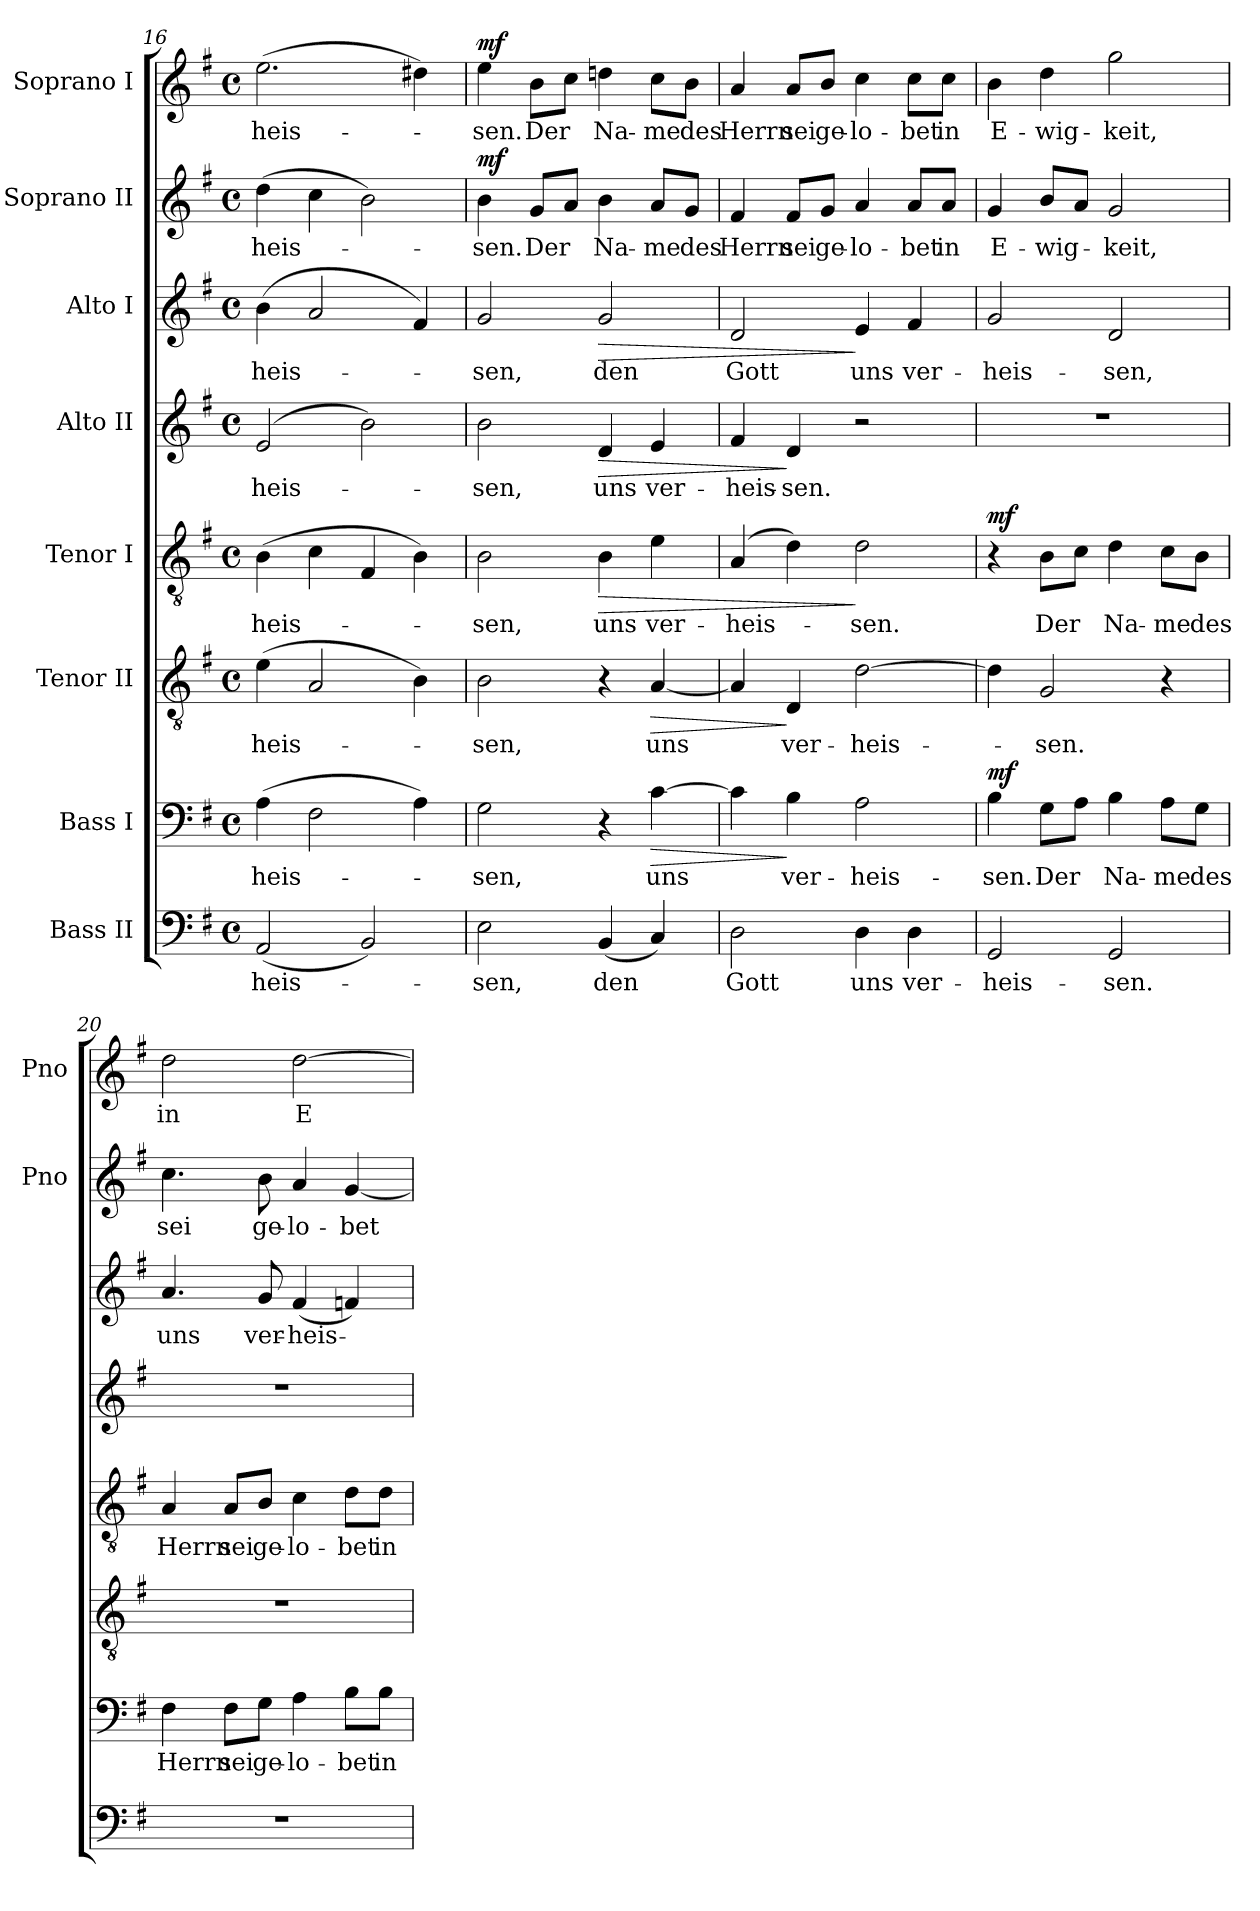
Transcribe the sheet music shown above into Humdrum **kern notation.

**kern	**text	**kern	**text	**dynam	**kern	**text	**dynam	**kern	**text	**dynam	**kern	**text	**dynam	**kern	**text	**dynam	**kern	**text	**dynam	**kern	**text	**dynam
*part8	*part8	*part7	*part7	*part7	*part6	*part6	*part6	*part5	*part5	*part5	*part4	*part4	*part4	*part3	*part3	*part3	*part2	*part2	*part2	*part1	*part1	*part1
*staff8	*staff8	*staff7	*staff7	*staff7	*staff6	*staff6	*staff6	*staff5	*staff5	*staff5	*staff4	*staff4	*staff4	*staff3	*staff3	*staff3	*staff2	*staff2	*staff2	*staff1	*staff1	*staff1
*I"Bass II	*	*I"Bass I	*	*	*I"Tenor II	*	*	*I"Tenor I	*	*	*I"Alto II	*	*	*I"Alto I	*	*	*I"Soprano II	*	*	*I"Soprano I	*	*
*	*	*	*	*	*	*	*	*	*	*	*	*	*	*	*	*	*I'Pno	*	*	*I'Pno	*	*
*clefF4	*	*clefF4	*	*	*clefGv2	*	*	*clefGv2	*	*	*clefG2	*	*	*clefG2	*	*	*clefG2	*	*	*clefG2	*	*
*k[f#]	*	*k[f#]	*	*	*k[f#]	*	*	*k[f#]	*	*	*k[f#]	*	*	*k[f#]	*	*	*k[f#]	*	*	*k[f#]	*	*
*e:	*	*e:	*	*	*e:	*	*	*e:	*	*	*e:	*	*	*e:	*	*	*e:	*	*	*e:	*	*
*M4/4	*	*M4/4	*	*	*M4/4	*	*	*M4/4	*	*	*M4/4	*	*	*M4/4	*	*	*M4/4	*	*	*M4/4	*	*
*met(c)	*	*met(c)	*	*	*met(c)	*	*	*met(c)	*	*	*met(c)	*	*	*met(c)	*	*	*met(c)	*	*	*met(c)	*	*
=16	=16	=16	=16	=16	=16	=16	=16	=16	=16	=16	=16	=16	=16	=16	=16	=16	=16	=16	=16	=16	=16	=16
!	!LO:LY:b	!	!LO:LY:b	!	!	!LO:LY:b	!	!	!LO:LY:b	!	!	!LO:LY:b	!	!	!LO:LY:b	!	!	!LO:LY:b	!	!	!LO:LY:b	!
(<2AA/	-heis-	(>4A\	-heis-	.	(>4e\	-heis-	.	(>4B\	-heis-	.	(>2e/	-heis-	.	(>4b\	-heis-	.	(>4dd\	-heis-	.	(>2.ee\	-heis-	.
.	.	2F#\	.	.	2A/	.	.	4c\	.	.	.	.	.	2a/	.	.	4cc\	.	.	.	.	.
2BB/)	.	.	.	.	.	.	.	4F#/	.	.	2b\)	.	.	.	.	.	2b\)	.	.	.	.	.
.	.	4A\)	.	.	4B\)	.	.	4B\)	.	.	.	.	.	4f#/)	.	.	.	.	.	4dd#X\)	.	.
!!LO:PB:g=z
=17	=17	=17	=17	=17	=17	=17	=17	=17	=17	=17	=17	=17	=17	=17	=17	=17	=17	=17	=17	=17	=17	=17
!	!LO:LY:b	!	!LO:LY:b	!	!	!LO:LY:b	!	!	!LO:LY:b	!	!	!LO:LY:b	!	!	!LO:LY:b	!	!	!LO:LY:b	!LO:DY:b	!	!LO:LY:b	!LO:DY:b
2E\	-sen,	2G\	-sen,	.	2B\	-sen,	.	2B\	-sen,	.	2b\	-sen,	.	2g/	-sen,	.	4b\	-sen.	mf	4ee\	-sen.	mf
!	!	!	!	!	!	!	!	!	!	!	!	!	!	!	!	!	!	!LO:LY:b	!	!	!LO:LY:b	!
.	.	.	.	.	.	.	.	.	.	.	.	.	.	.	.	.	8g/L	Der	.	8b\L	Der	.
.	.	.	.	.	.	.	.	.	.	.	.	.	.	.	.	.	8a/J	.	.	8cc\J	.	.
!	!LO:LY:b	!	!	!	!	!	!	!	!LO:LY:b	!LO:HP:b	!	!LO:LY:b	!LO:HP:b	!	!LO:LY:b	!LO:HP:b	!	!LO:LY:b	!	!	!LO:LY:b	!
(<4BB/	den	4r	.	.	4r	.	.	4B\	uns	>	4d/	uns	>	2g/	den	>	4b\	Na-	.	4ddn\	Na-	.
!	!	!	!LO:LY:b	!LO:HP:b	!	!LO:LY:b	!LO:HP:b	!	!LO:LY:b	!	!	!LO:LY:b	!	!	!	!	!	!LO:LY:b	!	!	!LO:LY:b	!
4C/)	.	[4c\	uns	>	[4A/	uns	>	4e\	ver-	.	4e/	ver-	.	.	.	.	8a/L	-me	.	8cc\L	-me	.
!	!	!	!	!	!	!	!	!	!	!	!	!	!	!	!	!	!	!LO:LY:b	!	!	!LO:LY:b	!
.	.	.	.	.	.	.	.	.	.	.	.	.	.	.	.	.	8g/J	des	.	8b\J	des	.
=18	=18	=18	=18	=18	=18	=18	=18	=18	=18	=18	=18	=18	=18	=18	=18	=18	=18	=18	=18	=18	=18	=18
!	!LO:LY:b	!	!	!	!	!	!	!	!LO:LY:b	!	!	!LO:LY:b	!	!	!LO:LY:b	!	!	!LO:LY:b	!	!	!LO:LY:b	!
2D\	Gott	4c\]	.	.	4A/]	.	.	(>4A/	-heis-	.	4f#/	-heis-	.	2d/	Gott	.	4f#/	Herrn	.	4a/	Herrn	.
!	!	!	!LO:LY:b	!	!	!LO:LY:b	!	!	!	!	!	!LO:LY:b	!	!	!	!	!	!LO:LY:b	!	!	!LO:LY:b	!
.	.	4B\	ver-	]	4D/	ver-	]	4d\)	.	.	4d/	-sen.	]	.	.	.	8f#/L	sei	.	8a/L	sei	.
!	!	!	!	!	!	!	!	!	!	!	!	!	!	!	!	!	!	!LO:LY:b	!	!	!LO:LY:b	!
.	.	.	.	.	.	.	.	.	.	.	.	.	.	.	.	.	8g/J	ge-	.	8b/J	ge-	.
!	!LO:LY:b	!	!LO:LY:b	!	!	!LO:LY:b	!	!	!LO:LY:b	!	!	!	!	!	!LO:LY:b	!	!	!LO:LY:b	!	!	!LO:LY:b	!
4D\	uns	2A\	-heis-	.	[2d\	-heis-	.	2d\	-sen.	]	2r	.	.	4e/	uns	]	4a/	-lo-	.	4cc\	-lo-	.
!	!LO:LY:b	!	!	!	!	!	!	!	!	!	!	!	!	!	!LO:LY:b	!	!	!LO:LY:b	!	!	!LO:LY:b	!
4D\	ver-	.	.	.	.	.	.	.	.	.	.	.	.	4f#/	ver-	.	8a/L	-bet	.	8cc\L	-bet	.
!	!	!	!	!	!	!	!	!	!	!	!	!	!	!	!	!	!	!LO:LY:b	!	!	!LO:LY:b	!
.	.	.	.	.	.	.	.	.	.	.	.	.	.	.	.	.	8a/J	in	.	8cc\J	in	.
=19	=19	=19	=19	=19	=19	=19	=19	=19	=19	=19	=19	=19	=19	=19	=19	=19	=19	=19	=19	=19	=19	=19
!	!LO:LY:b	!	!LO:LY:b	!LO:DY:b	!	!	!	!	!	!LO:DY:b	!	!	!	!	!LO:LY:b	!	!	!LO:LY:b	!	!	!LO:LY:b	!
2GG/	-heis-	4B\	-sen.	mf	4d\]	.	.	4r	.	mf	1r	.	.	2g/	-heis-	.	4g/	E-	.	4b\	E-	.
!	!	!	!LO:LY:b	!	!	!LO:LY:b	!	!	!LO:LY:b	!	!	!	!	!	!	!	!	!LO:LY:b	!	!	!LO:LY:b	!
.	.	8G\L	Der	.	2G/	-sen.	.	8B\L	Der	.	.	.	.	.	.	.	8b/L	-wig-	.	4dd\	-wig-	.
.	.	8A\J	.	.	.	.	.	8c\J	.	.	.	.	.	.	.	.	8a/J	.	.	.	.	.
!	!LO:LY:b	!	!LO:LY:b	!	!	!	!	!	!LO:LY:b	!	!	!	!	!	!LO:LY:b	!	!	!LO:LY:b	!	!	!LO:LY:b	!
2GG/	-sen.	4B\	Na-	.	.	.	.	4d\	Na-	.	.	.	.	2d/	-sen,	.	2g/	-keit,	.	2gg\	-keit,	.
!	!	!	!LO:LY:b	!	!	!	!	!	!LO:LY:b	!	!	!	!	!	!	!	!	!	!	!	!	!
.	.	8A\L	-me	.	4r	.	.	8c\L	-me	.	.	.	.	.	.	.	.	.	.	.	.	.
!	!	!	!LO:LY:b	!	!	!	!	!	!LO:LY:b	!	!	!	!	!	!	!	!	!	!	!	!	!
.	.	8G\J	des	.	.	.	.	8B\J	des	.	.	.	.	.	.	.	.	.	.	.	.	.
=20	=20	=20	=20	=20	=20	=20	=20	=20	=20	=20	=20	=20	=20	=20	=20	=20	=20	=20	=20	=20	=20	=20
!	!	!	!LO:LY:b	!	!	!	!	!	!LO:LY:b	!	!	!	!	!	!LO:LY:b	!	!	!LO:LY:b	!	!	!LO:LY:b	!
1r	.	4F#\	Herrn	.	1r	.	.	4A/	Herrn	.	1r	.	.	4.a/	uns	.	4.cc\	sei	.	2dd\	in	.
!	!	!	!LO:LY:b	!	!	!	!	!	!LO:LY:b	!	!	!	!	!	!	!	!	!	!	!	!	!
.	.	8F#\L	sei	.	.	.	.	8A/L	sei	.	.	.	.	.	.	.	.	.	.	.	.	.
!	!	!	!LO:LY:b	!	!	!	!	!	!LO:LY:b	!	!	!	!	!	!LO:LY:b	!	!	!LO:LY:b	!	!	!	!
.	.	8G\J	ge-	.	.	.	.	8B/J	ge-	.	.	.	.	8g/	ver-	.	8b\	ge-	.	.	.	.
!	!	!	!LO:LY:b	!	!	!	!	!	!LO:LY:b	!	!	!	!	!	!LO:LY:b	!	!	!LO:LY:b	!	!	!LO:LY:b	!
.	.	4A\	-lo-	.	.	.	.	4c\	-lo-	.	.	.	.	(<4f#/	-heis-	.	4a/	-lo-	.	[2dd\	E-	.
!	!	!	!LO:LY:b	!	!	!	!	!	!LO:LY:b	!	!	!	!	!	!	!	!	!LO:LY:b	!	!	!	!
.	.	8B\L	-bet	.	.	.	.	8d\L	-bet	.	.	.	.	4fn/)	.	.	[4g/	-bet	.	.	.	.
!	!	!	!LO:LY:b	!	!	!	!	!	!LO:LY:b	!	!	!	!	!	!	!	!	!	!	!	!	!
.	.	8B\J	in	.	.	.	.	8d\J	in	.	.	.	.	.	.	.	.	.	.	.	.	.
=	=	=	=	=	=	=	=	=	=	=	=	=	=	=	=	=	=	=	=	=	=	=
*-	*-	*-	*-	*-	*-	*-	*-	*-	*-	*-	*-	*-	*-	*-	*-	*-	*-	*-	*-	*-	*-	*-
